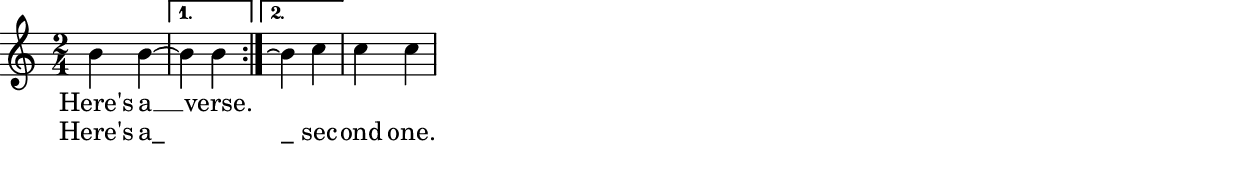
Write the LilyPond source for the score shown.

%% Generated by lilypond-book
%% Options: [exampleindent=10.16\mm,indent=0\mm,line-width=160\mm,paper-height=845.047\pt,paper-width=597.508\pt,papersize='(cons (* 597.508 pt) (* 845.047 pt)),quote]
\include "lilypond-book-preamble.ly"


% ****************************************************************
% Start cut-&-pastable-section
% ****************************************************************

#(ly:set-option 'eps-box-padding 3.000000)



\paper {
  #(set-paper-size '(cons (* 597.508 pt) (* 845.047 pt)))
  indent = 0\mm
  line-width = 160\mm
  % offset the left padding, also add 1mm as lilypond creates cropped
  % images with a little space on the right
  line-width = #(- line-width (* mm  3.000000) (* mm 1))
  line-width = 160\mm - 2.0 * 10.16\mm
  % offset the left padding, also add 1mm as lilypond creates cropped
  % images with a little space on the right
  line-width = #(- line-width (* mm  3.000000) (* mm 1))
}

\layout {
  
}




% ****************************************************************
% ly snippet:
% ****************************************************************
\sourcefileline 1613
\score {
  <<
    \new Staff {
      \time 2/4
      \new Voice = "melody" {
        \relative {
          \repeat volta 2 { b'4 b ~}
          \alternative {
            \volta 1 { b b }
            \volta 2 { b \repeatTie c }
          }
          c4 c
        }
      }
    }
    \new Lyrics {
      \lyricsto "melody" {
        Here's a __ verse.
        \repeat unfold 2 { \skip 1 }
      }
    }
    \new Lyrics {
      \lyricsto "melody" {
        Here's "a_"
        \skip 1
        "_" sec -- ond one.
      }
    }
  >>
}


% ****************************************************************
% end ly snippet
% ****************************************************************
